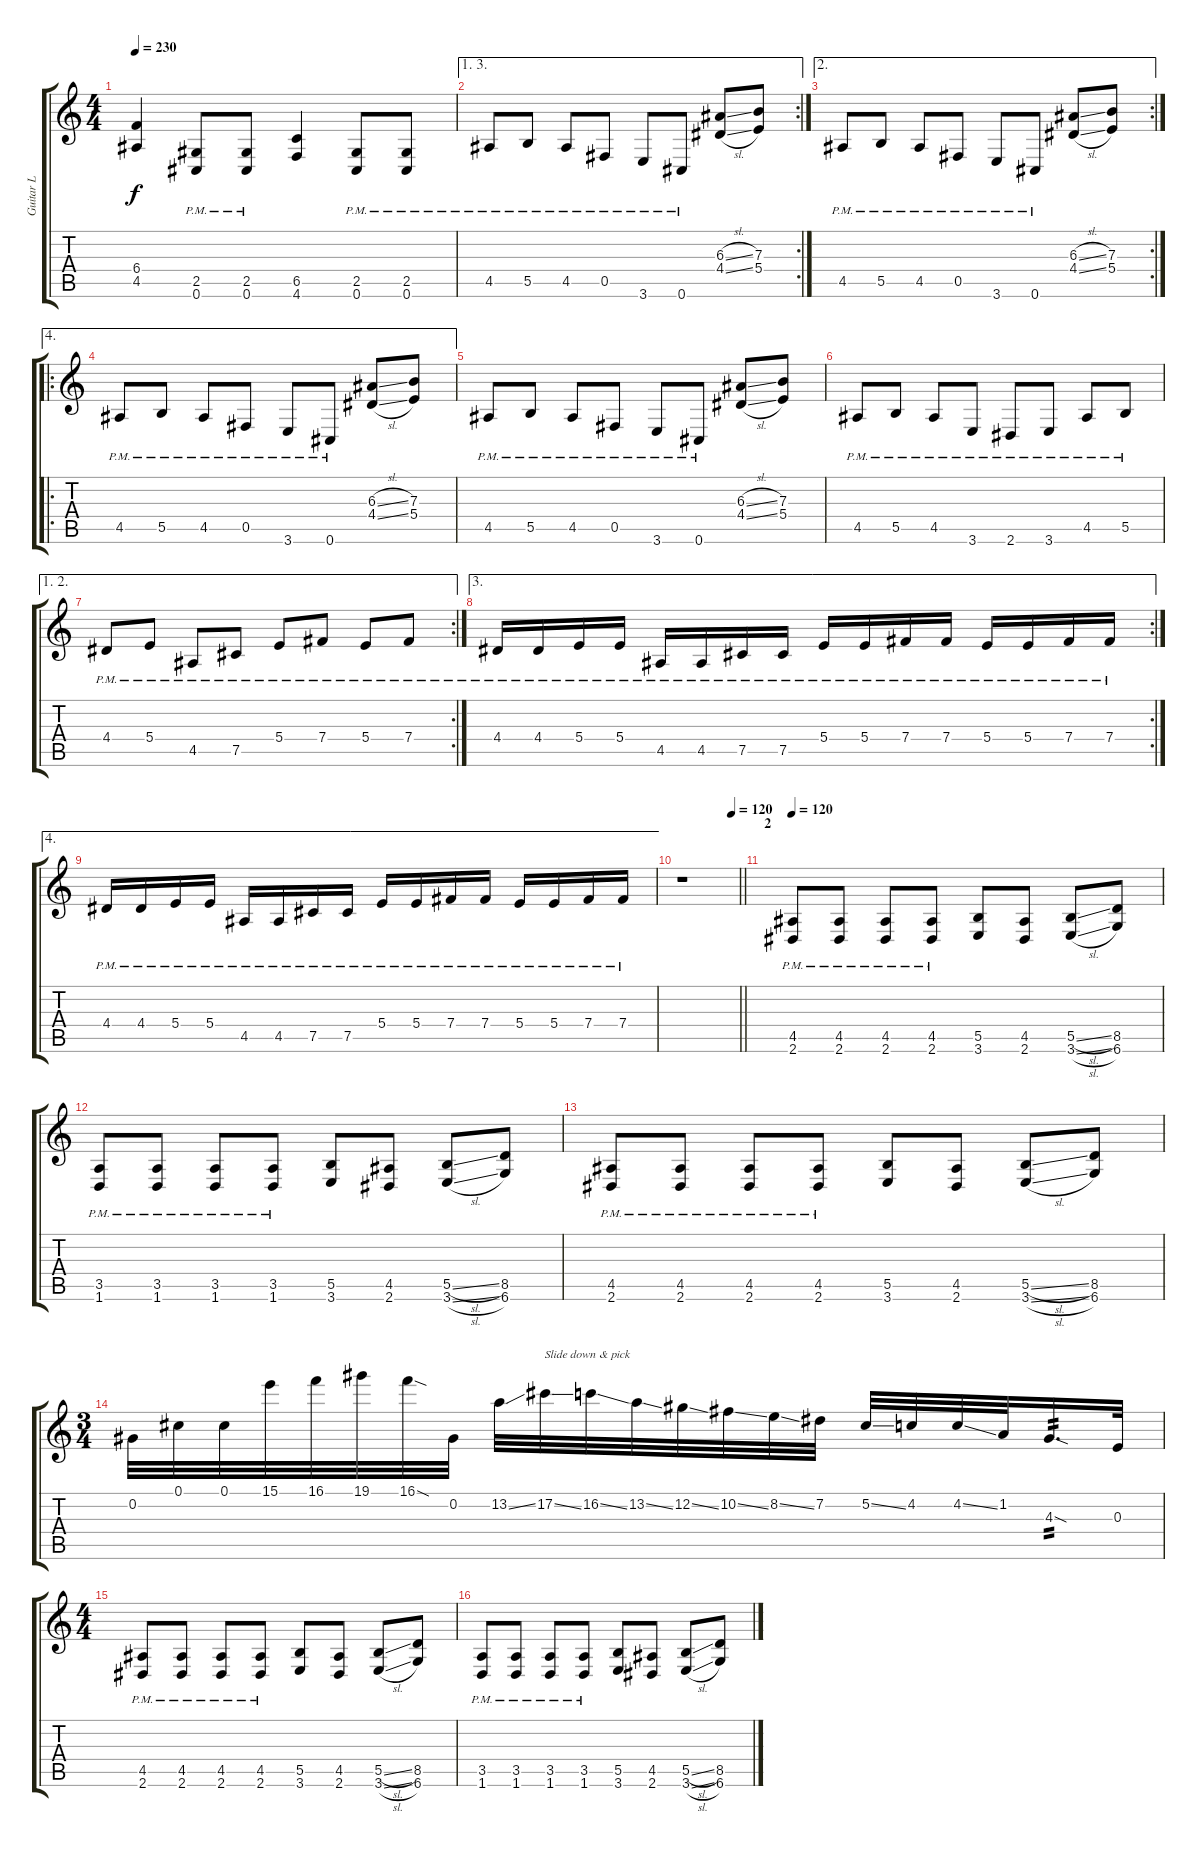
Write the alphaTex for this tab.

\track ("Guitar L" "Guitar L") {instrument distortionguitar}
\staff {score tabs}
\tuning (Db4 Ab3 E3 B2 Gb2 Db2) {hide}
\ts (4 4)
\tempo 230
\clef g2
\ks c
(6.4 4.5).4{dy f} (2.5{pm} 0.6{pm}).8 (2.5{pm} 0.6{pm}).8 (6.5 4.6).4 (2.5{pm} 0.6{pm}).8 (2.5{pm} 0.6{pm}).8 |
\ae (1 3)
\rc 2
4.5{pm}.8 5.5{pm}.8 4.5{pm}.8 0.5{pm}.8 3.6{pm}.8 0.6{pm}.8 (6.3{sl} 4.4{sl}).8 (7.3 5.4).8 |
\ae 2
\rc 2
4.5{pm}.8 5.5{pm}.8 4.5{pm}.8 0.5{pm}.8 3.6{pm}.8 0.6{pm}.8 (6.3{sl} 4.4{sl}).8 (7.3 5.4).8 |
\ae 4
\ro
4.5{pm}.8 5.5{pm}.8 4.5{pm}.8 0.5{pm}.8 3.6{pm}.8 0.6{pm}.8 (6.3{sl} 4.4{sl}).8 (7.3 5.4).8 |
4.5{pm}.8 5.5{pm}.8 4.5{pm}.8 0.5{pm}.8 3.6{pm}.8 0.6{pm}.8 (6.3{sl} 4.4{sl}).8 (7.3 5.4).8 |
4.5{pm}.8 5.5{pm}.8 4.5{pm}.8 3.6{pm}.8 2.6{pm}.8 3.6{pm}.8 4.5{pm}.8 5.5{pm}.8 |
\ae (1 2)
\rc 2
4.4{pm}.8 5.4{pm}.8 4.5{pm}.8 7.5{pm}.8 5.4{pm}.8 7.4{pm}.8 5.4{pm}.8 7.4{pm}.8 |
\ae 3
\rc 2
4.4{pm}.16 4.4{pm}.16 5.4{pm}.16 5.4{pm}.16 4.5{pm}.16 4.5{pm}.16 7.5{pm}.16 7.5{pm}.16 5.4{pm}.16 5.4{pm}.16 7.4{pm}.16 7.4{pm}.16 5.4{pm}.16 5.4{pm}.16 7.4{pm}.16 7.4{pm}.16 |
\ae 4
4.4{pm}.16 4.4{pm}.16 5.4{pm}.16 5.4{pm}.16 4.5{pm}.16 4.5{pm}.16 7.5{pm}.16 7.5{pm}.16 5.4{pm}.16 5.4{pm}.16 7.4{pm}.16 7.4{pm}.16 5.4{pm}.16 5.4{pm}.16 7.4{pm}.16 7.4{pm}.16 |
\tempo (120 0.875)
\barLineRight lightlight
r.1 |
\section ("" "2")
\tempo 110
\tempo 120
(4.5{pm} 2.6{pm}).8 (4.5{pm} 2.6{pm}).8 (4.5{pm} 2.6{pm}).8 (4.5{pm} 2.6{pm}).8 (5.5 3.6).8 (4.5 2.6).8 (5.5{sl} 3.6{sl}).8 (8.5 6.6).8 |
(3.5{pm} 1.6{pm}).8 (3.5{pm} 1.6{pm}).8 (3.5{pm} 1.6{pm}).8 (3.5{pm} 1.6{pm}).8 (5.5 3.6).8 (4.5 2.6).8 (5.5{sl} 3.6{sl}).8 (8.5 6.6).8 |
(4.5{pm} 2.6{pm}).8 (4.5{pm} 2.6{pm}).8 (4.5{pm} 2.6{pm}).8 (4.5{pm} 2.6{pm}).8 (5.5 3.6).8 (4.5 2.6).8 (5.5{sl} 3.6{sl}).8 (8.5 6.6).8 |
\ts (3 4)
0.2.32 0.1.32 0.1.32 15.1.32 16.1.32 19.1.32 16.1{sod}.32 0.2.32 13.2{ss}.32 17.2{ss}.32{txt "Slide down & pick"} 16.2{ss}.32 13.2{ss}.32 12.2{ss}.32 10.2{ss}.32 8.2{ss}.32 7.2.32 5.2{ss}.32 4.2.32 4.2{ss}.32 1.2.32 4.3{sod}.16{d tp 2} 0.3.32 |
\ts (4 4)
(4.5{pm} 2.6{pm}).8 (4.5{pm} 2.6{pm}).8 (4.5{pm} 2.6{pm}).8 (4.5{pm} 2.6{pm}).8 (5.5 3.6).8 (4.5 2.6).8 (5.5{sl} 3.6{sl}).8 (8.5 6.6).8 |
(3.5{pm} 1.6{pm}).8 (3.5{pm} 1.6{pm}).8 (3.5{pm} 1.6{pm}).8 (3.5{pm} 1.6{pm}).8 (5.5 3.6).8 (4.5 2.6).8 (5.5{sl} 3.6{sl}).8 (8.5 6.6).8
